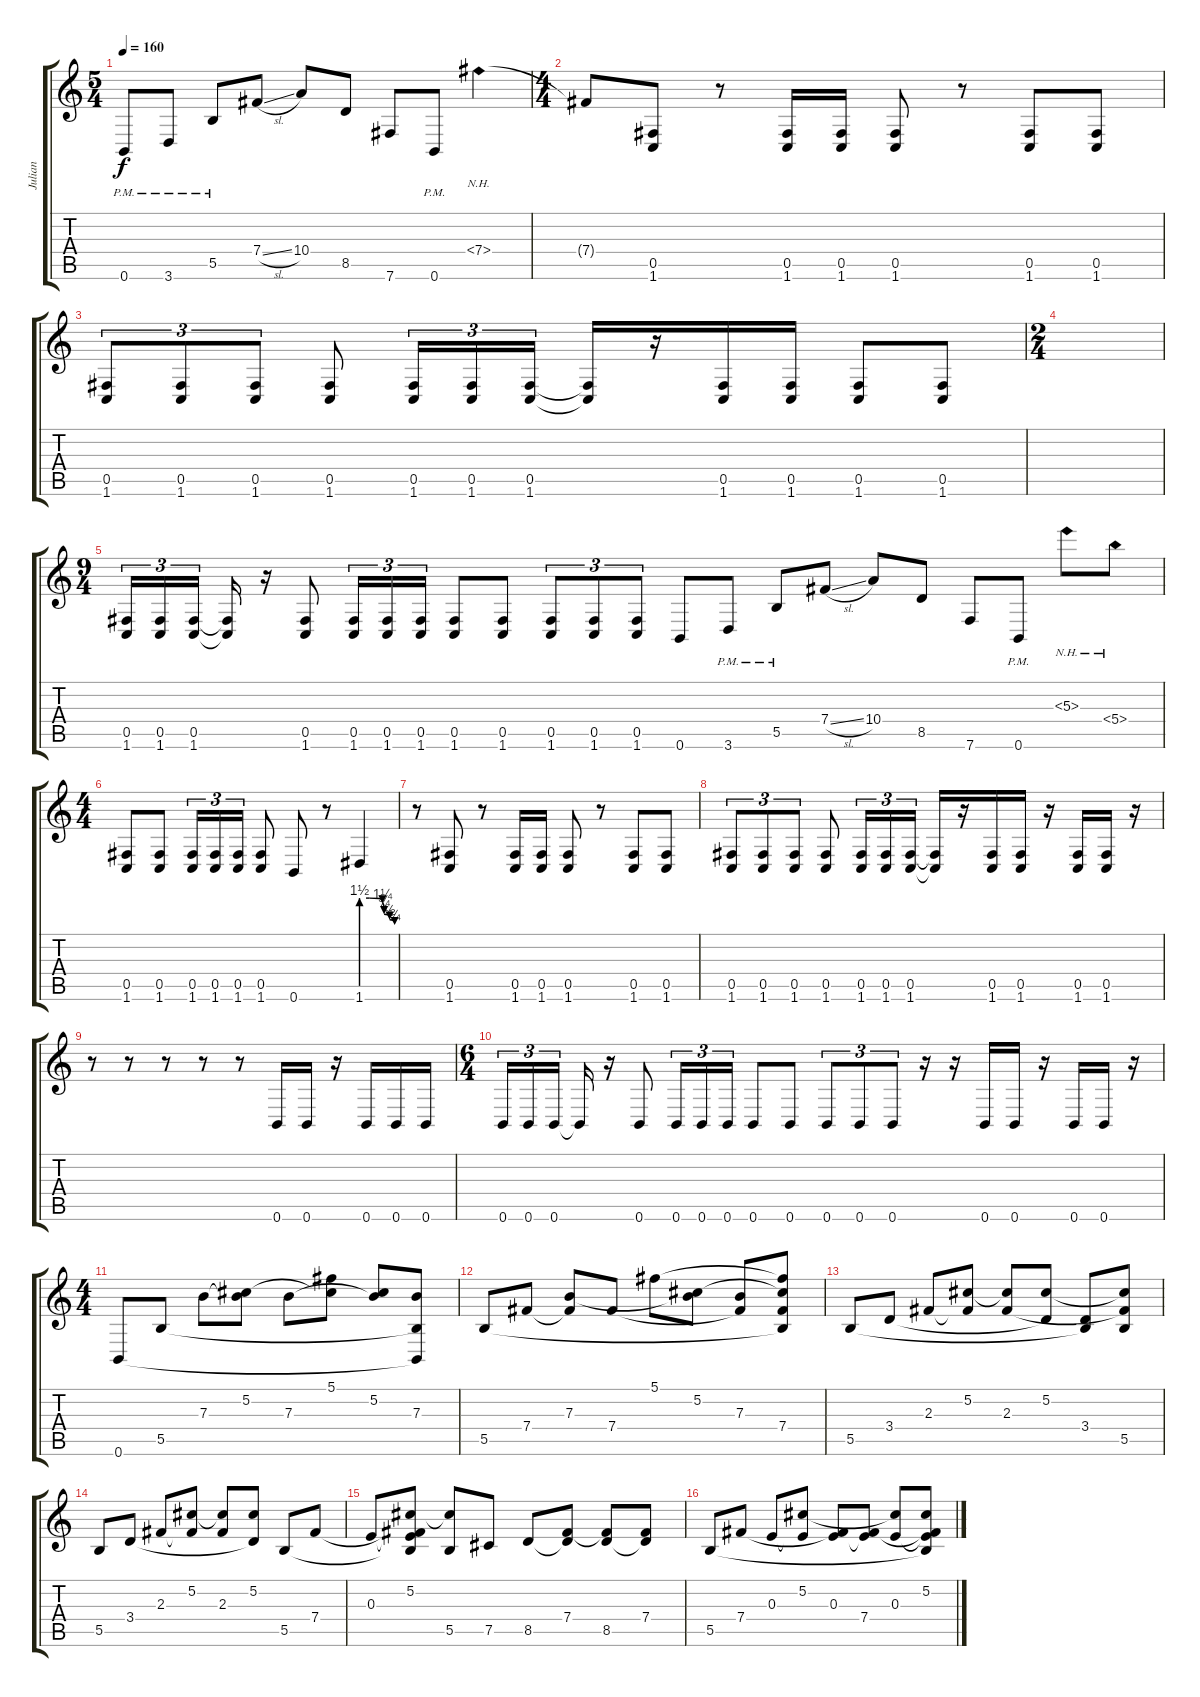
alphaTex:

\track ("Julian" "Julian") {instrument overdrivenguitar}
\staff {score tabs}
\tuning (Db4 Ab3 E3 B2 Gb2 B1) {hide}
\ts (5 4)
\tempo 160
\clef g2
\ks c
0.6{pm}.8{dy f instrument overdrivenguitar} 3.6{pm}.8 5.5{pm}.8 7.4{sl}.8 10.4.8 8.5.8 7.6.8 0.6{pm}.8 7.4{nh}.4 |
\ts (4 4)
7.4{t}.8 (0.5 1.6).8 r.8 (0.5 1.6).16 (0.5 1.6).16 (0.5 1.6).8 r.8 (0.5 1.6).8 (0.5 1.6).8 |
(0.5 1.6).8{tu (3 2)} (0.5 1.6).8{tu (3 2)} (0.5 1.6).8{tu (3 2)} (0.5 1.6).8 (0.5 1.6).16{tu (3 2)} (0.5 1.6).16{tu (3 2)} (0.5 1.6).16{tu (3 2)} (0.5{t} 1.6{t}).16 r.16 (0.5 1.6).16 (0.5 1.6).16 (0.5 1.6).8 (0.5 1.6).8 |
\ts (2 4)
|
\ts (9 4)
(0.5 1.6).16{tu (3 2)} (0.5 1.6).16{tu (3 2)} (0.5 1.6).16{tu (3 2)} (0.5{t} 1.6{t}).16 r.16 (0.5 1.6).8 (0.5 1.6).16{tu (3 2)} (0.5 1.6).16{tu (3 2)} (0.5 1.6).16{tu (3 2)} (0.5 1.6).8 (0.5 1.6).8 (0.5 1.6).8{tu (3 2)} (0.5 1.6).8{tu (3 2)} (0.5 1.6).8{tu (3 2)} 0.6.8 3.6{pm}.8 5.5{pm}.8 7.4{sl}.8 10.4.8 8.5.8 7.6.8 0.6{pm}.8 5.3{nh}.8 5.4{nh}.8 |
\ts (4 4)
(0.5 1.6).8 (0.5 1.6).8 (0.5 1.6).16{tu (3 2)} (0.5 1.6).16{tu (3 2)} (0.5 1.6).16{tu (3 2)} (0.5 1.6).8 0.6.8 r.8 1.6{be (custom 0 6 15 6 38 5 41 3 51 2 60 1)}.4 |
r.8 (0.5 1.6).8 r.8 (0.5 1.6).16 (0.5 1.6).16 (0.5 1.6).8 r.8 (0.5 1.6).8 (0.5 1.6).8 |
(0.5 1.6).8{tu (3 2)} (0.5 1.6).8{tu (3 2)} (0.5 1.6).8{tu (3 2)} (0.5 1.6).8 (0.5 1.6).16{tu (3 2)} (0.5 1.6).16{tu (3 2)} (0.5 1.6).16{tu (3 2)} (0.5{t} 1.6{t}).16 r.16 (0.5 1.6).16 (0.5 1.6).16 r.16 (0.5 1.6).16 (0.5 1.6).16 r.16 |
r.8 r.8 r.8 r.8 r.8 0.6.16 0.6.16 r.16 0.6.16 0.6.16 0.6.16 |
\ts (6 4)
0.6.16{tu (3 2)} 0.6.16{tu (3 2)} 0.6.16{tu (3 2)} 0.6{t}.16 r.16 0.6.8 0.6.16{tu (3 2)} 0.6.16{tu (3 2)} 0.6.16{tu (3 2)} 0.6.8 0.6.8 0.6.8{tu (3 2)} 0.6.8{tu (3 2)} 0.6.8{tu (3 2)} r.16 r.16 0.6.16 0.6.16 r.16 0.6.16 0.6.16 r.16 |
\ts (4 4)
0.6.8 5.5.8 7.3.8 (5.2 7.3{t}).8 7.3.8 (5.1 5.2{t}).8 (5.2 7.3{t}).8 (7.3 5.5{t} 0.6{t}).8 |
5.5.8 7.4.8 (7.3 7.4{t}).8 7.4.8 5.1.8 (5.2 7.3{t}).8 (7.3 7.4{t}).8 (5.1{t} 5.2{t} 7.4 5.5{t}).8 |
5.5.8 3.4.8 2.3.8 (5.2 2.3{t}).8 (5.2{t} 2.3).8 (5.2 3.4{t}).8 (3.4 5.5{t}).8 (5.2{t} 2.3{t} 5.5).8 |
5.5.8 3.4.8 2.3.8 (5.2 2.3{t}).8 (5.2{t} 2.3).8 (5.2 3.4{t}).8 5.5.8 7.4.8 |
0.3.8 (5.2 0.3{t} 7.4{t} 5.5{t}).8 (5.2{t} 5.5).8 7.5.8 8.5.8 (7.4 8.5{t}).8 (7.4{t} 8.5).8 (7.4 8.5{t}).8 |
5.5.8 7.4.8 0.3.8 (5.2 0.3{t}).8 (0.3 7.4{t}).8 (0.3{t} 7.4).8 (5.2{t} 0.3).8 (5.2 0.3{t} 7.4{t} 5.5{t}).8
